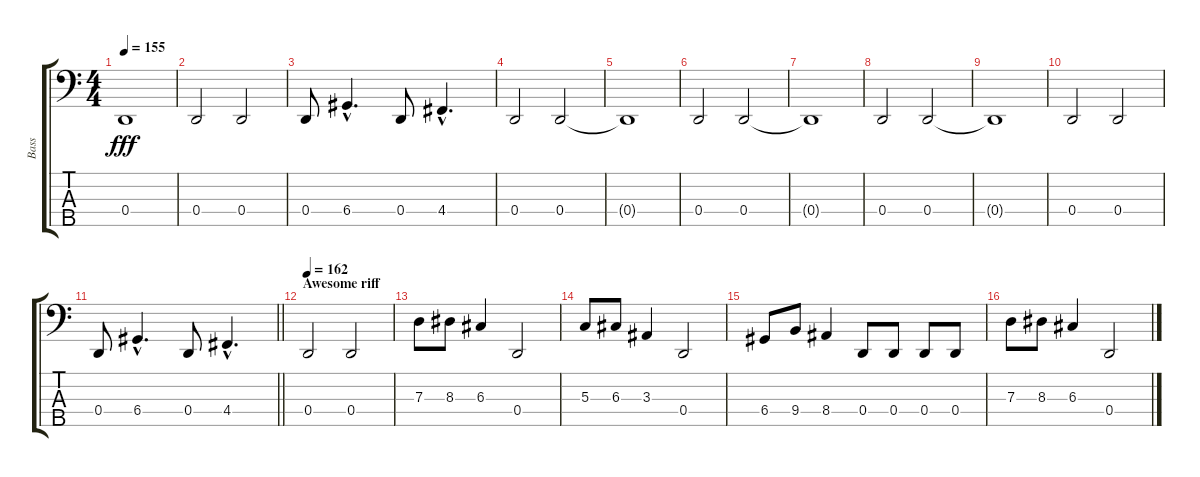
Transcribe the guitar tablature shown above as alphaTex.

\track ("Bass" "Bass") {instrument electricbassfinger}
\staff {score tabs}
\tuning (F2 C2 G1 D1 A0) {hide}
\ts (4 4)
\tempo 155
\clef f4
\ks c
0.4{t}.1{dy fff} |
0.4.2 0.4.2 |
0.4.8 6.4{hac}.4{d} 0.4.8 4.4{hac}.4{d} |
0.4.2 0.4.2 |
0.4{t}.1 |
0.4.2 0.4.2 |
0.4{t}.1 |
0.4.2 0.4.2 |
0.4{t}.1 |
0.4.2 0.4.2 |
\barLineRight lightlight
0.4.8 6.4{hac}.4{d} 0.4.8 4.4{hac}.4{d} |
\section ("" "Awesome riff")
\tempo 162
0.4.2 0.4.2 |
7.3.8 8.3.8 6.3.4 0.4.2 |
5.3.8 6.3.8 3.3.4 0.4.2 |
6.4.8 9.4.8 8.4.4 0.4.8 0.4.8 0.4.8 0.4.8 |
7.3.8 8.3.8 6.3.4 0.4.2
